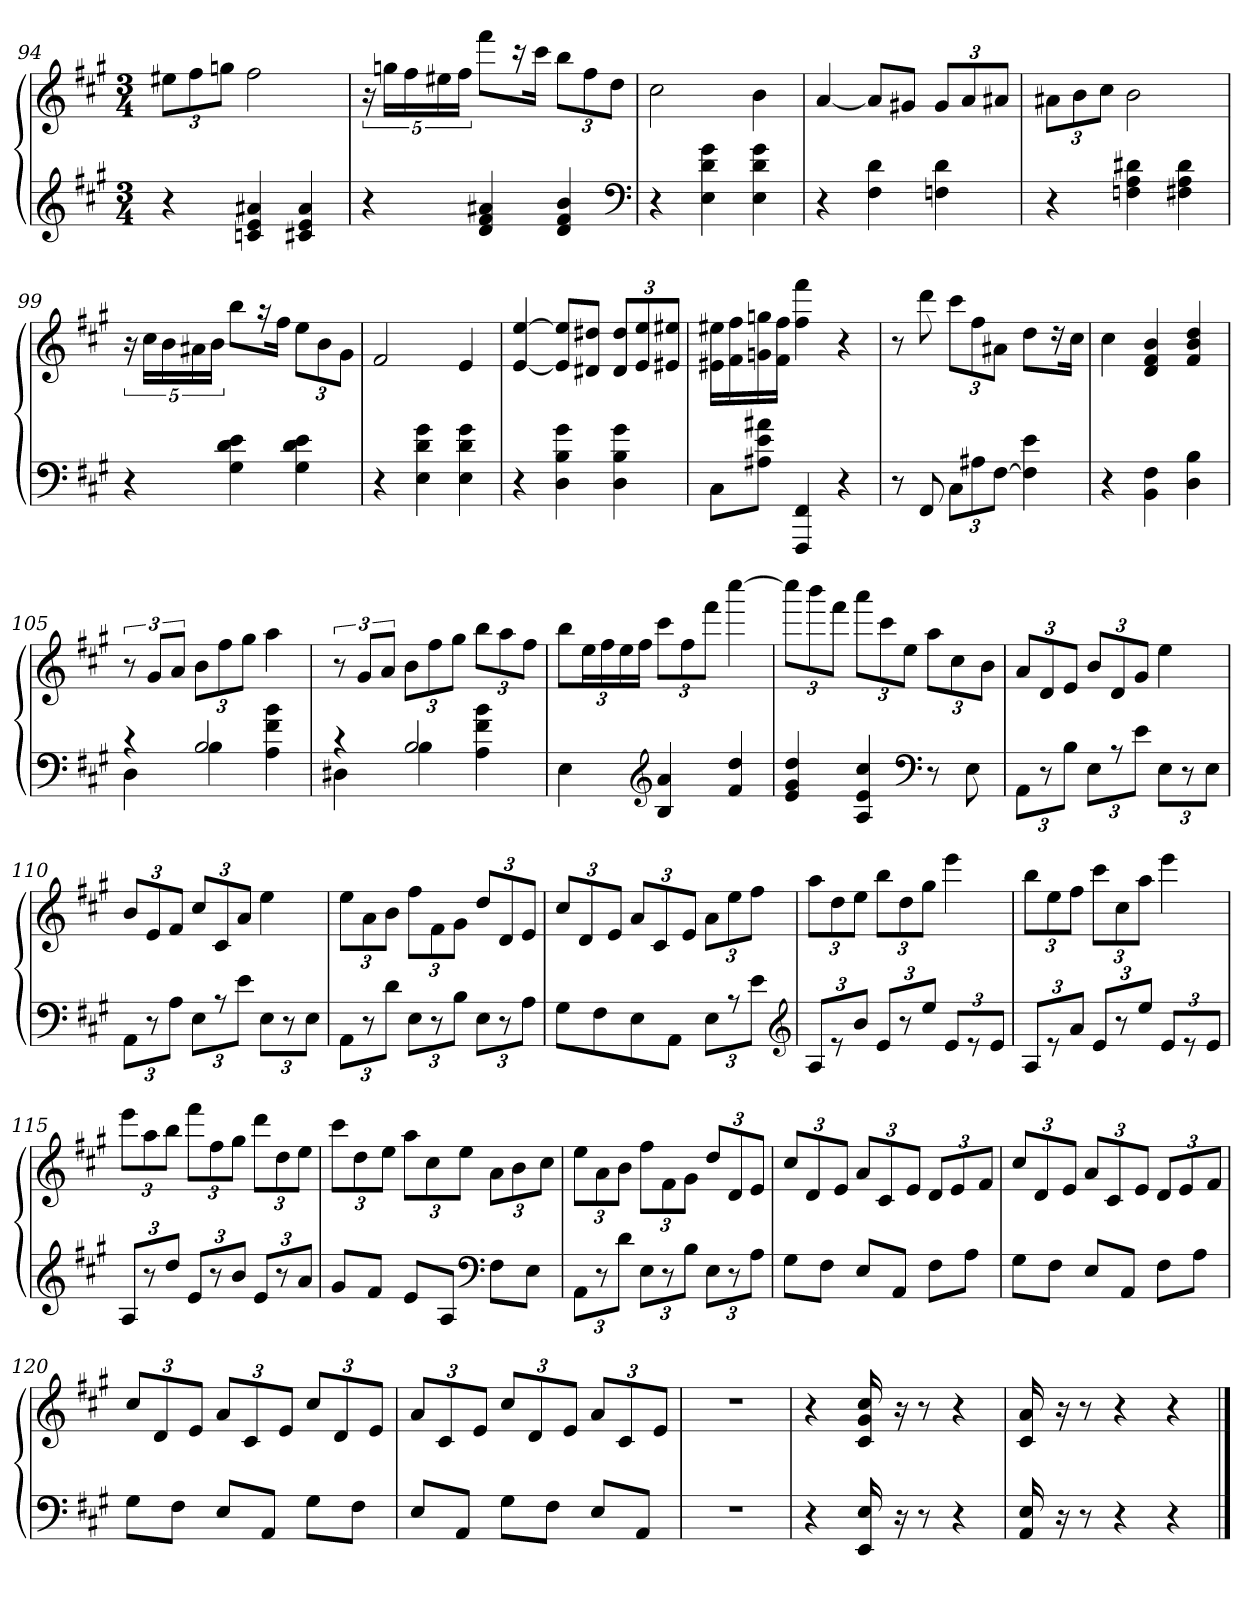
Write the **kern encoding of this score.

**kern	**kern
*part1	*part1
*staff2	*staff1
*clefG2	*clefG2
*k[f#c#g#]	*k[f#c#g#]
*A:	*A:
*M3/4	*M3/4
=94	=94
4r	12ee#XL
.	12ff#
.	12ggnJ
4cn 4e 4a#X	2ff#
4c#X 4e 4a#	.
=95	=95
4r	20r
.	20ggnLL
.	20ff#
.	20ee#X
.	20ff#JJ
4d 4f# 4a#X	8fff#L
.	16r
.	16ccc#Jk
4d 4f# 4b	12bbL
.	12ff#
.	12ddJ
*clefF4	*
=96	=96
4r	2cc#
4E 4d 4g#	.
4E 4d 4g#	4b
=97	=97
4r	[4a
4F# 4d	8aL]
.	8g#XJ
4Fn 4d	12g#L
.	12a
.	12a#XJ
=98	=98
4r	12a#XL
.	12b
.	12cc#J
4Fn 4A 4d#X	2b
4F#X 4A 4d#	.
=99	=99
4r	20r
.	20cc#LL
.	20b
.	20a#X
.	20bJJ
4G# 4d 4e	8bbL
.	16r
.	16ff#Jk
4G# 4d 4e	12eeL
.	12b
.	12g#J
=100	=100
4r	2f#
4E 4d 4g#	.
4E 4d 4g#	4e
=101	=101
4r	[4e [4ee
4D 4B 4g#	8e] 8ee]L
.	8d#X 8dd#XJ
4D 4B 4g#	12d# 12dd#L
.	12e 12ee
.	12e#X 12ee#XJ
=102	=102
8C#L	16e#X 16ee#XLL
.	16f# 16ff#
8A#X 8e 8a#XJ	16gn 16ggn
.	16f# 16ff#JJ
4FFF# 4FF#	4ff# 4fff#
4r	4r
=103	=103
8r	8r
8FF#	8ddd
12C#L	12ccc#L
12A#X	12ff#
[12F#J	12a#XJ
4F#] 4e	8ddL
.	16r
.	16cc#Jk
=104	=104
4r	4cc#
4BB 4F#	4d 4f# 4b
4D 4B	4f# 4b 4dd
=105	=105
*^	*
4rc	4D	12r
.	.	12g#L
.	.	12aJ
2B	4B	12bL
.	.	12ff#
.	.	12gg#J
.	4A 4f# 4b	4aa
=106	=106	=106
4rc	4D#X	12r
.	.	12g#L
.	.	12aJ
2B	4B	12bL
.	.	12ff#
.	.	12gg#J
.	4A 4f# 4b	12bbL
.	.	12aa
.	.	12ff#J
*v	*v	*
=107	=107
4E	12bbL
.	24eeL
.	24ff#
.	24ee
.	24ff#JJ
*clefG2	*
4B 4a	12ccc#L
.	12ff#
.	12fff#J
4f# 4dd	[4cccc#
=108	=108
4e 4g# 4dd	12cccc#L]
.	12bbb
.	12fff#J
4A 4e 4cc#	12aaaL
.	12ccc#
.	12eeJ
*clefF4	*
8r	12aaL
.	12cc#
8E	.
.	12bJ
=109	=109
12AAL	12aL
12r	12d
12BJ	12eJ
12EL	12bL
12r	12d
12eJ	12g#J
12EL	4ee
12r	.
12EJ	.
=110	=110
12AAL	12bL
12r	12e
12AJ	12f#J
12EL	12cc#L
12r	12c#
12eJ	12aJ
12EL	4ee
12r	.
12EJ	.
=111	=111
12AAL	12eeL
12r	12a
12dJ	12bJ
12EL	12ff#L
12r	12f#
12BJ	12g#J
12EL	12ddL
12r	12d
12AJ	12eJ
=112	=112
8G#L	12cc#L
.	12d
8F#	.
.	12eJ
8E	12aL
.	12c#
8AAJ	.
.	12eJ
12EL	12aL
12r	12ee
12eJ	12ff#J
*clefG2	*
=113	=113
12AL	12aaL
12r	12dd
12bJ	12eeJ
12eL	12bbL
12r	12dd
12eeJ	12gg#J
12eL	4eee
12r	.
12eJ	.
=114	=114
12AL	12bbL
12r	12ee
12aJ	12ff#J
12eL	12ccc#L
12r	12cc#
12eeJ	12aaJ
12eL	4eee
12r	.
12eJ	.
=115	=115
12AL	12eeeL
12r	12aa
12ddJ	12bbJ
12eL	12fff#L
12r	12ff#
12bJ	12gg#J
12eL	12dddL
12r	12dd
12aJ	12eeJ
=116	=116
8g#L	12ccc#L
.	12dd
8f#J	.
.	12eeJ
8eL	12aaL
.	12cc#
8AJ	.
.	12eeJ
*clefF4	*
8F#L	12aL
.	12b
8EJ	.
.	12cc#J
=117	=117
12AAL	12eeL
12r	12a
12dJ	12bJ
12EL	12ff#L
12r	12f#
12BJ	12g#J
12EL	12ddL
12r	12d
12AJ	12eJ
=118	=118
8G#L	12cc#L
.	12d
8F#J	.
.	12eJ
8EL	12aL
.	12c#
8AAJ	.
.	12eJ
8F#L	12dL
.	12e
8AJ	.
.	12f#J
=119	=119
8G#L	12cc#L
.	12d
8F#J	.
.	12eJ
8EL	12aL
.	12c#
8AAJ	.
.	12eJ
8F#L	12dL
.	12e
8AJ	.
.	12f#J
=120	=120
8G#L	12cc#L
.	12d
8F#J	.
.	12eJ
8EL	12aL
.	12c#
8AAJ	.
.	12eJ
8G#L	12cc#L
.	12d
8F#J	.
.	12eJ
=121	=121
8EL	12aL
.	12c#
8AAJ	.
.	12eJ
8G#L	12cc#L
.	12d
8F#J	.
.	12eJ
8EL	12aL
.	12c#
8AAJ	.
.	12eJ
=122	=122
2.r	2.r
=123	=123
4r	4r
16EE 16E	16c# 16g# 16cc#
16r	16r
8r	8r
4r	4r
=124	=124
16AA 16E	16c# 16a
16r	16r
8r	8r
4r	4r
4r	4r
==	==
*-	*-
